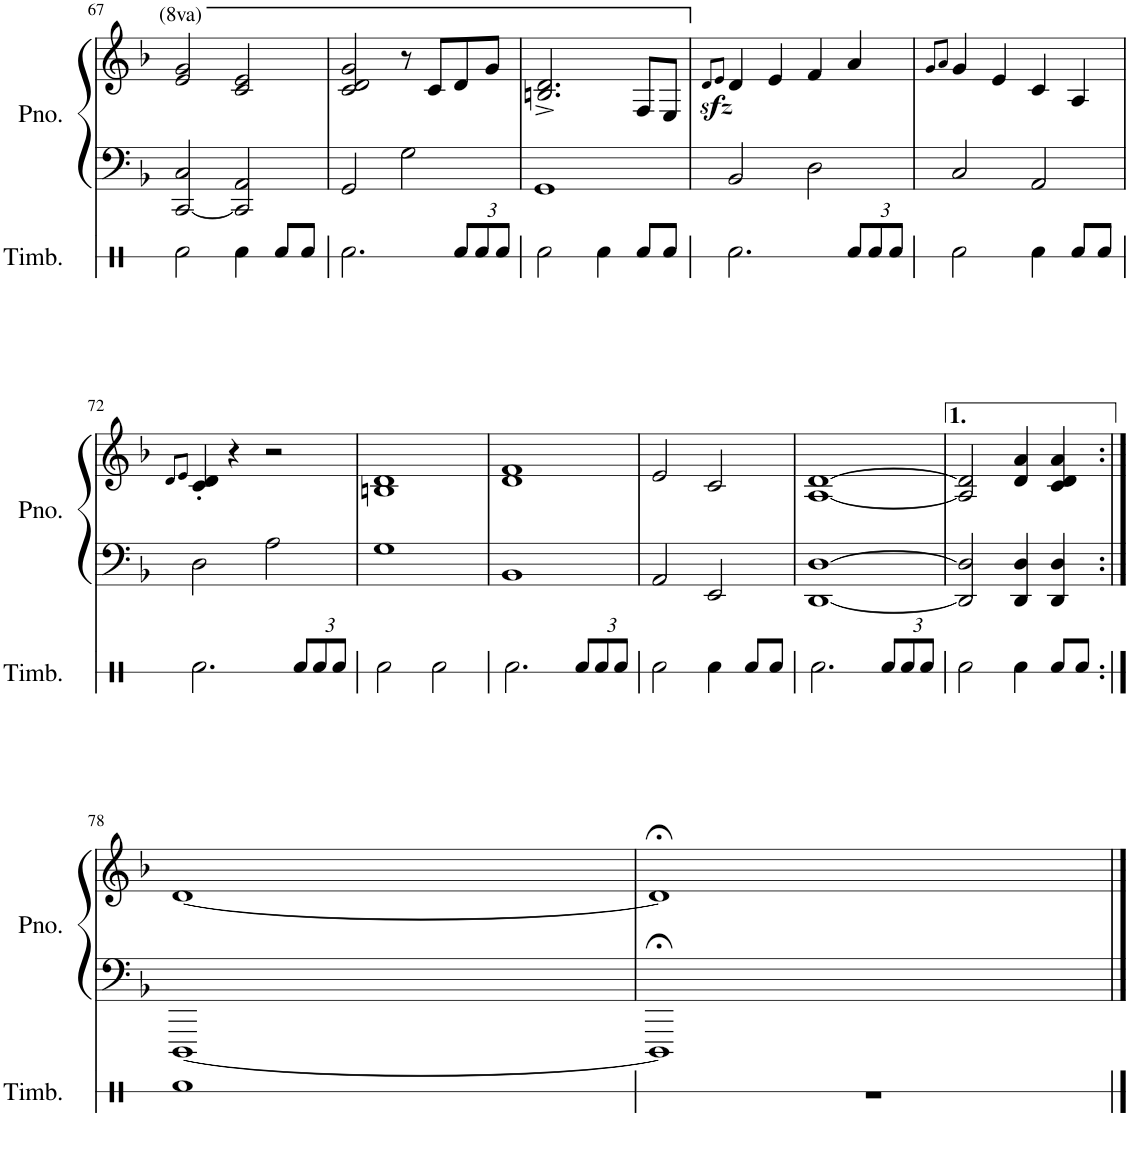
**kern	**kern	**kern
*part2	*part1	*part1
*staff3	*staff2	*staff1
*I"Timbales	*I"Piano	*
*I'Timb.	*I'Pno.	*
!!LO:PB:g=z
*clefX	*clefF4	*clefG2
*k[]	*k[b-]	*k[b-]
*M4/4	*M4/4	*M4/4
=67	=67	=67
2Rf\	[2CC/ 2C/	2ee/ 2gg/
4Rf\	2CC/] 2AA/	2cc/ 2ee/
8Rf/L	.	.
8Rf/J	.	.
=68	=68	=68
2.Rf\	2GG/	2cc/ 2dd/ 2gg/
.	2G\	8r
.	.	8cc/L
*Xbrackettup	*	*
12Rf/L	.	8dd/
12Rf/	.	.
.	.	8gg/J
12Rf/J	.	.
=69	=69	=69
2Rf\	1GG	2.bn/^ 2.dd/^
4Rf\	.	.
8Rf/L	.	8f/L
8Rf/J	.	8e/J
=70	=70	=70
.	.	8qd/L
.	.	8qe/J
2.Rf\	2BB-/	4dzz</
.	.	4e/
.	2D\	4f/
12Rf/L	.	4a/
12Rf/	.	.
12Rf/J	.	.
=71	=71	=71
.	.	8qg/L
.	.	8qa/J
2Rf\	2C/	4g/
.	.	4e/
4Rf\	2AA/	4c/
8Rf/L	.	4A/
8Rf/J	.	.
!!LO:LB:g=z
=72	=72	=72
.	.	8qd/L
.	.	8qe/J
2.Rf\	2D\	4c/' 4d/'
.	.	4r
.	2A\	2r
12Rf/L	.	.
12Rf/	.	.
12Rf/J	.	.
=73	=73	=73
2Rf\	1G	1Bn 1d
2Rf\	.	.
=74	=74	=74
2.Rf\	1BB-	1d 1f
12Rf/L	.	.
12Rf/	.	.
12Rf/J	.	.
=75	=75	=75
2Rf\	2AA/	2e/
4Rf\	2EE/	2c/
8Rf/L	.	.
8Rf/J	.	.
=76	=76	=76
2.Rf\	[1DD [1D	[1A [1d
12Rf/L	.	.
12Rf/	.	.
12Rf/J	.	.
=77	=77	=77
2Rf\	2DD/] 2D/]	2A/] 2d/]
4Rf\	4DD/ 4D/	4d/ 4a/
8Rf/L	4DD/ 4D/	4c/ 4d/ 4a/
8Rf/J	.	.
!!LO:LB:g=z
=78:|!	=78:|!	=78:|!
1Rf	[1DDD	[1d
=79	=79	=79
1r	1DDD;<]	1d;<]
==	==	==
*-	*-	*-
